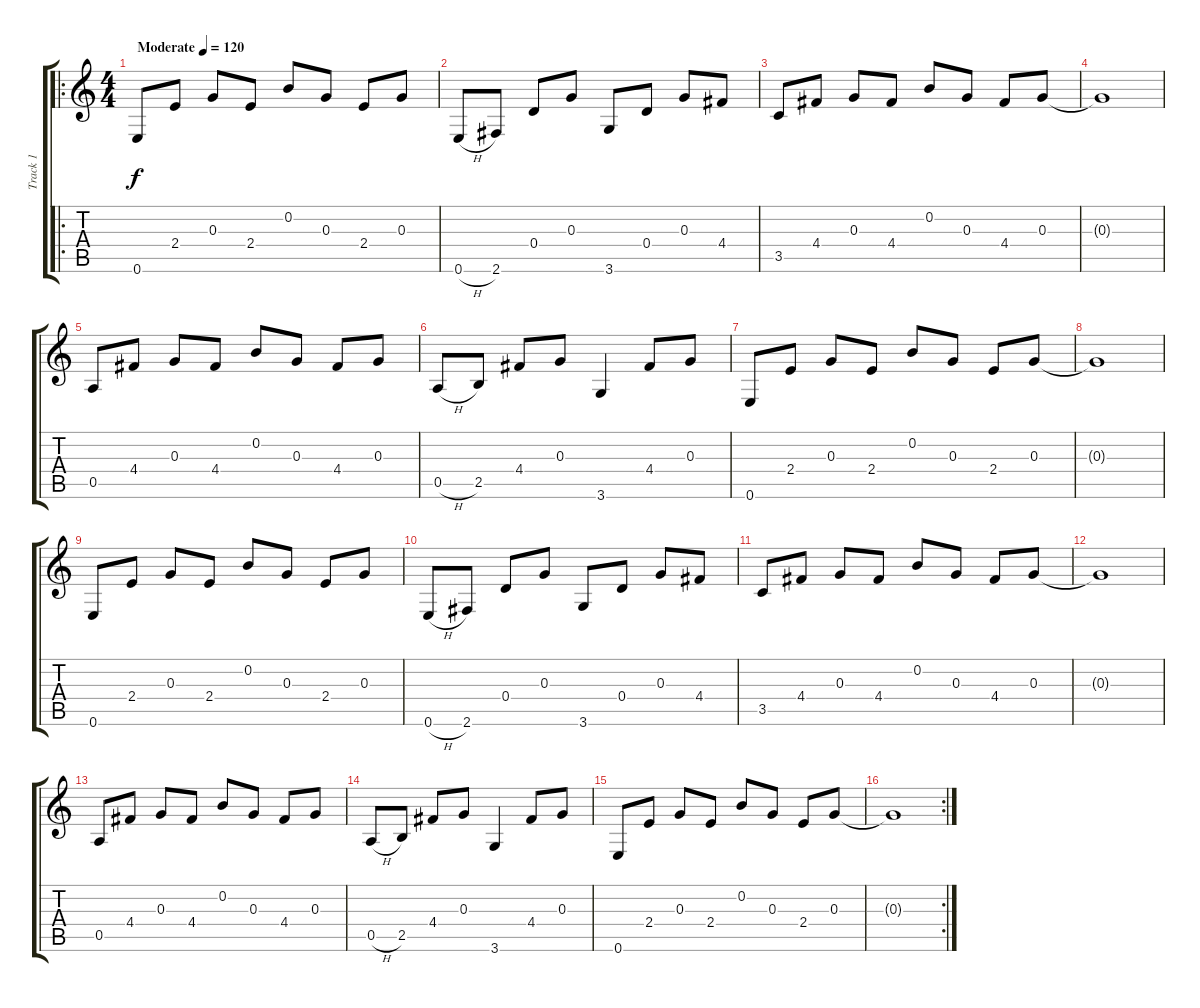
\track ("Track 1" "Track 1") {instrument acousticguitarsteel}
\staff {score tabs}
\tuning (E4 B3 G3 D3 A2 E2) {hide}
\ro
\ts (4 4)
\tempo (120 "Moderate")
\clef g2
\ks c
0.6.8{dy f instrument acousticguitarsteel} 2.4.8 0.3.8 2.4.8 0.2.8 0.3.8 2.4.8 0.3.8 |
0.6{h}.8 2.6.8 0.4.8 0.3.8 3.6.8 0.4.8 0.3.8 4.4.8 |
3.5.8 4.4.8 0.3.8 4.4.8 0.2.8 0.3.8 4.4.8 0.3.8 |
0.3{t}.1 |
0.5.8 4.4.8 0.3.8 4.4.8 0.2.8 0.3.8 4.4.8 0.3.8 |
0.5{h}.8 2.5.8 4.4.8 0.3.8 3.6.4 4.4.8 0.3.8 |
0.6.8 2.4.8 0.3.8 2.4.8 0.2.8 0.3.8 2.4.8 0.3.8 |
0.3{t}.1 |
0.6.8 2.4.8 0.3.8 2.4.8 0.2.8 0.3.8 2.4.8 0.3.8 |
0.6{h}.8 2.6.8 0.4.8 0.3.8 3.6.8 0.4.8 0.3.8 4.4.8 |
3.5.8 4.4.8 0.3.8 4.4.8 0.2.8 0.3.8 4.4.8 0.3.8 |
0.3{t}.1 |
0.5.8 4.4.8 0.3.8 4.4.8 0.2.8 0.3.8 4.4.8 0.3.8 |
0.5{h}.8 2.5.8 4.4.8 0.3.8 3.6.4 4.4.8 0.3.8 |
0.6.8 2.4.8 0.3.8 2.4.8 0.2.8 0.3.8 2.4.8 0.3.8 |
\rc 2
0.3{t}.1
